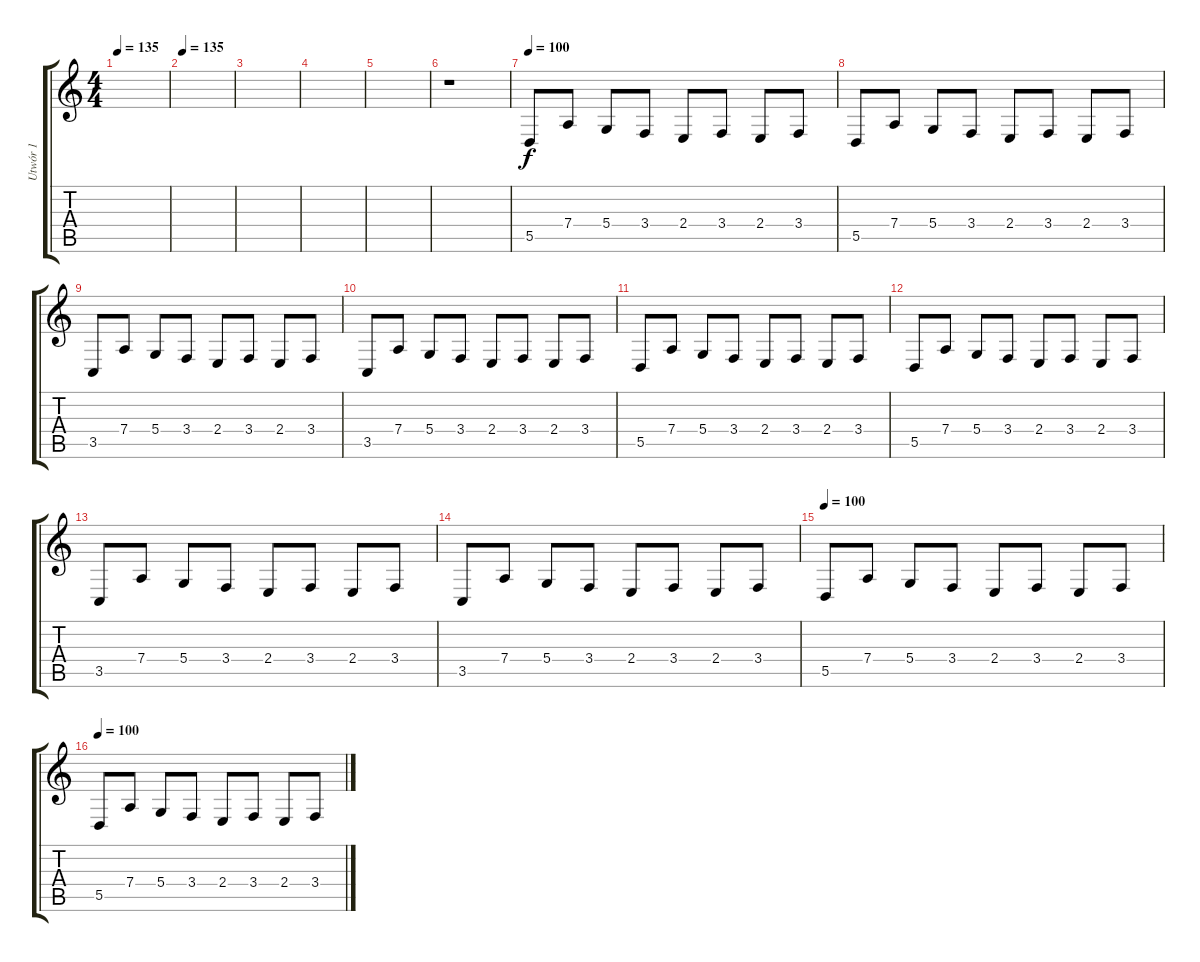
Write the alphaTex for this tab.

\track ("Utwór 1" "Utwór 1") {instrument churchorgan}
\staff {score tabs}
\tuning (E4 B3 G3 D3 A2 E2) {hide}
\ts (4 4)
\tempo 135
\clef g2
\ks c
|
\tempo 135
|
|
|
|
r.1 |
\tempo 100
5.5.8 7.4.8 5.4.8 3.4.8 2.4.8 3.4.8 2.4.8 3.4.8 |
5.5.8 7.4.8 5.4.8 3.4.8 2.4.8 3.4.8 2.4.8 3.4.8 |
3.5.8 7.4.8 5.4.8 3.4.8 2.4.8 3.4.8 2.4.8 3.4.8 |
3.5.8 7.4.8 5.4.8 3.4.8 2.4.8 3.4.8 2.4.8 3.4.8 |
5.5.8 7.4.8 5.4.8 3.4.8 2.4.8 3.4.8 2.4.8 3.4.8 |
5.5.8 7.4.8 5.4.8 3.4.8 2.4.8 3.4.8 2.4.8 3.4.8 |
3.5.8 7.4.8 5.4.8 3.4.8 2.4.8 3.4.8 2.4.8 3.4.8 |
3.5.8 7.4.8 5.4.8 3.4.8 2.4.8 3.4.8 2.4.8 3.4.8 |
\tempo 100
5.5.8 7.4.8 5.4.8 3.4.8 2.4.8 3.4.8 2.4.8 3.4.8 |
\tempo 100
5.5.8 7.4.8 5.4.8 3.4.8 2.4.8 3.4.8 2.4.8 3.4.8
